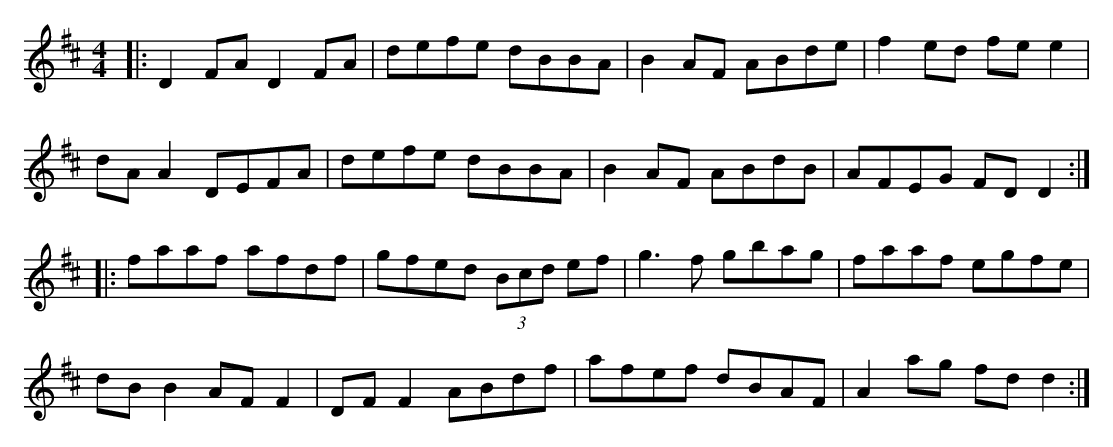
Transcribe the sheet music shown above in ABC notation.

X:1
M:4/4
K:D
|:D2 FA D2 FA|defe dBBA|B2 AF ABde|f2 ed fe e2|
dA A2 DEFA|defe dBBA|B2 AF ABdB|AFEG FD D2:|
|:faaf afdf|gfed (3Bcd ef|g3f gbag|faaf egfe|
dB B2 AF F2|DF F2 ABdf|afef dBAF|A2 ag fd d2:|
